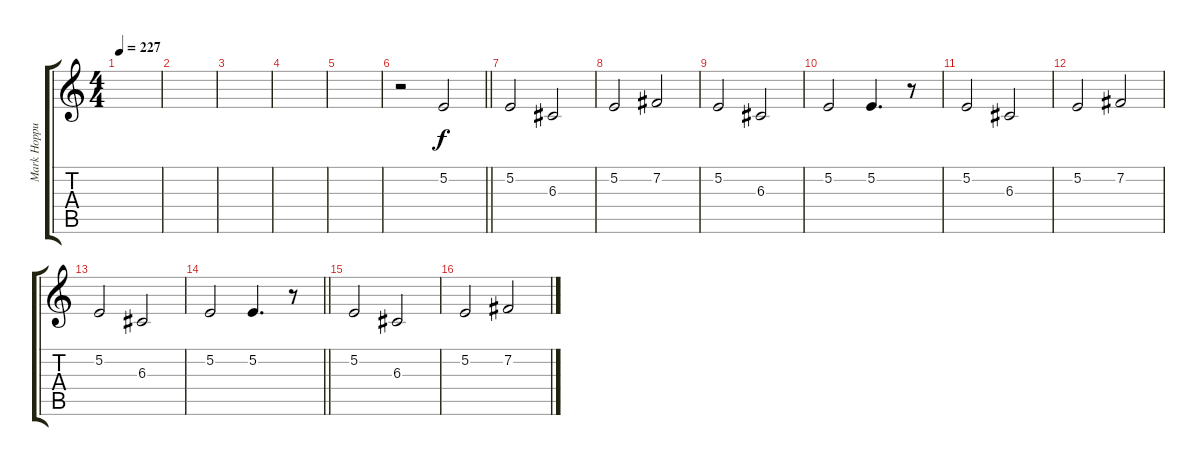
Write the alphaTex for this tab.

\track ("Mark Hoppus - Vocals" "Mark Hoppu") {instrument tenorsax}
\staff {score tabs}
\tuning (E4 B3 G3 D3 A2 E2) {hide}
\ts (4 4)
\tempo 227
\clef g2
\ks c
|
|
|
|
|
\barLineRight lightlight
r.2 5.2.2 |
5.2.2 6.3.2 |
5.2.2 7.2.2 |
5.2.2 6.3.2 |
5.2.2 5.2.4{d} r.8 |
5.2.2 6.3.2 |
5.2.2 7.2.2 |
5.2.2 6.3.2 |
\barLineRight lightlight
5.2.2 5.2.4{d} r.8 |
5.2.2 6.3.2 |
5.2.2 7.2.2
